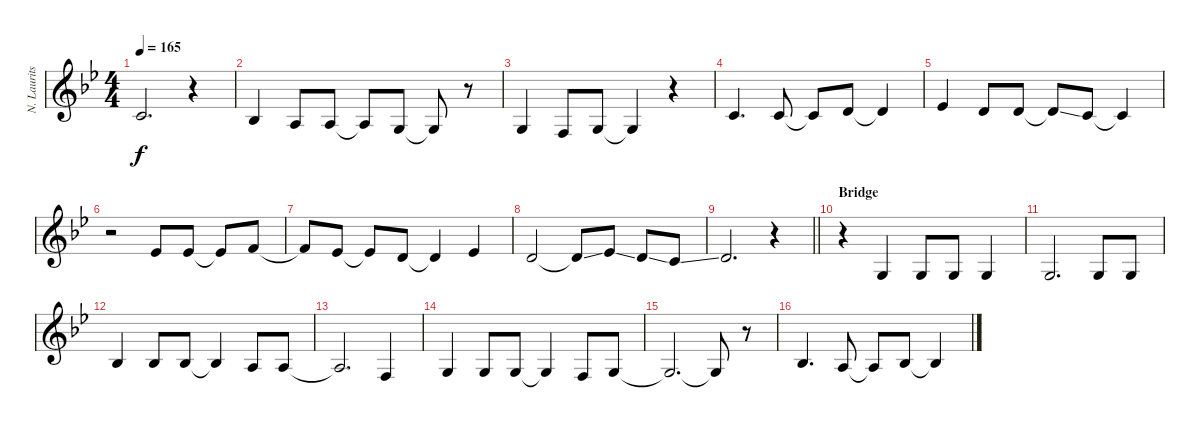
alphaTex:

\track ("N. Lauritsen (Lead Vocals)" "N. Laurits") {instrument violin}
\staff {score}
\tuning (E4 B3 G3 D3 A2 E2) {hide}
\ts (4 4)
\tempo 165
\clef g2
\ks gminor
5.3.2{d dy f} r.4 |
8.4.4 7.4.8 7.4.8 7.4{t}.8 5.4.8 5.4{t}.8 r.8 |
5.4.4 3.4.8 5.4.8 5.4{t}.4 r.4 |
5.3.4{d} 5.3.8 5.3{t}.8 7.3.8 7.3{t}.4 |
8.3.4 7.3.8 7.3.8 7.3{ss t}.8 5.3.8 5.3{t}.4 |
r.2 8.3.8 8.3.8 8.3{t}.8 10.3.8 |
10.3{t}.8 8.3.8 8.3{t}.8 7.3.8 7.3{t}.4 8.3.4 |
7.3.2 7.3{ss t}.8 8.3{ss}.8 7.3{ss}.8 5.3{ss}.8 |
\barLineRight lightlight
7.3.2{d} r.4 |
\section ("" "Bridge")
r.4 5.4.4 5.4.8 5.4.8 5.4.4 |
5.4.2{d} 5.4.8 5.4.8 |
8.4.4 8.4.8 8.4.8 8.4{t}.4 7.4.8 7.4.8 |
7.4{t}.2{d} 3.4.4 |
5.4.4 5.4.8 5.4.8 5.4{t}.4 3.4.8 5.4.8 |
5.4{t}.2{d} 5.4{t}.8 r.8 |
8.4.4{d} 7.4.8 7.4{t}.8 8.4.8 8.4{t}.4
